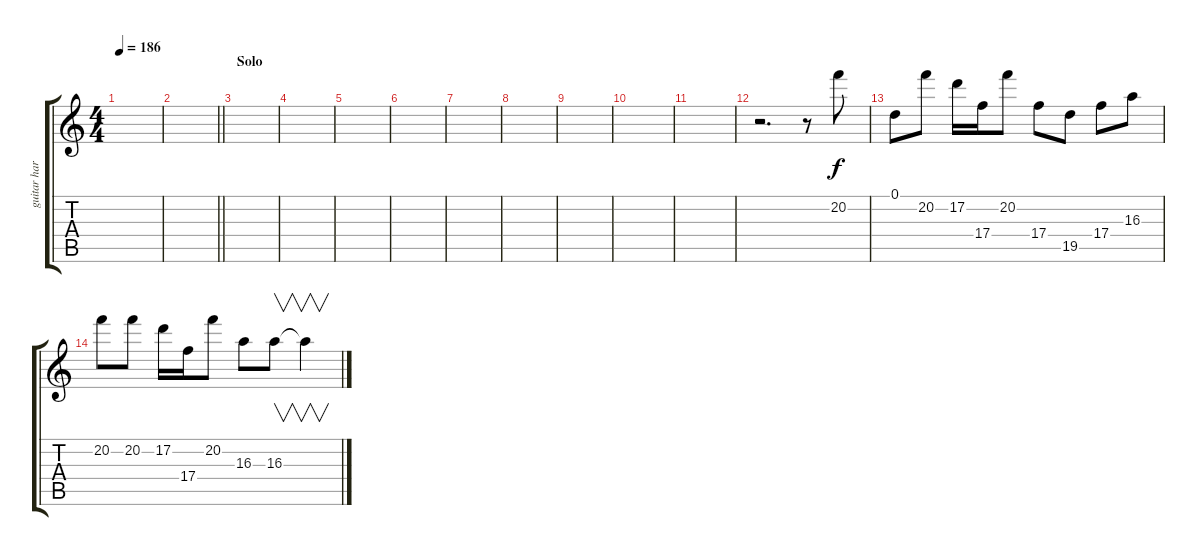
\track ("guitar harmonies" "guitar har") {instrument overdrivenguitar}
\staff {score tabs}
\tuning (D4 A3 F3 C3 G2 C2) {hide}
\ts (4 4)
\tempo 186
\clef g2
\ks c
|
\barLineRight lightlight
|
\section ("" "Solo")
|
|
|
|
|
|
|
|
|
r.2{d} r.8 20.2.8 |
0.1.8 20.2.8 17.2.16 17.4.16 20.2.8 17.4.8 19.5.8 17.4.8 16.3.8 |
20.2.8 20.2.8 17.2.16 17.4.16 20.2.8 16.3.8 16.3.8{v} 16.3{t}.4{v}
